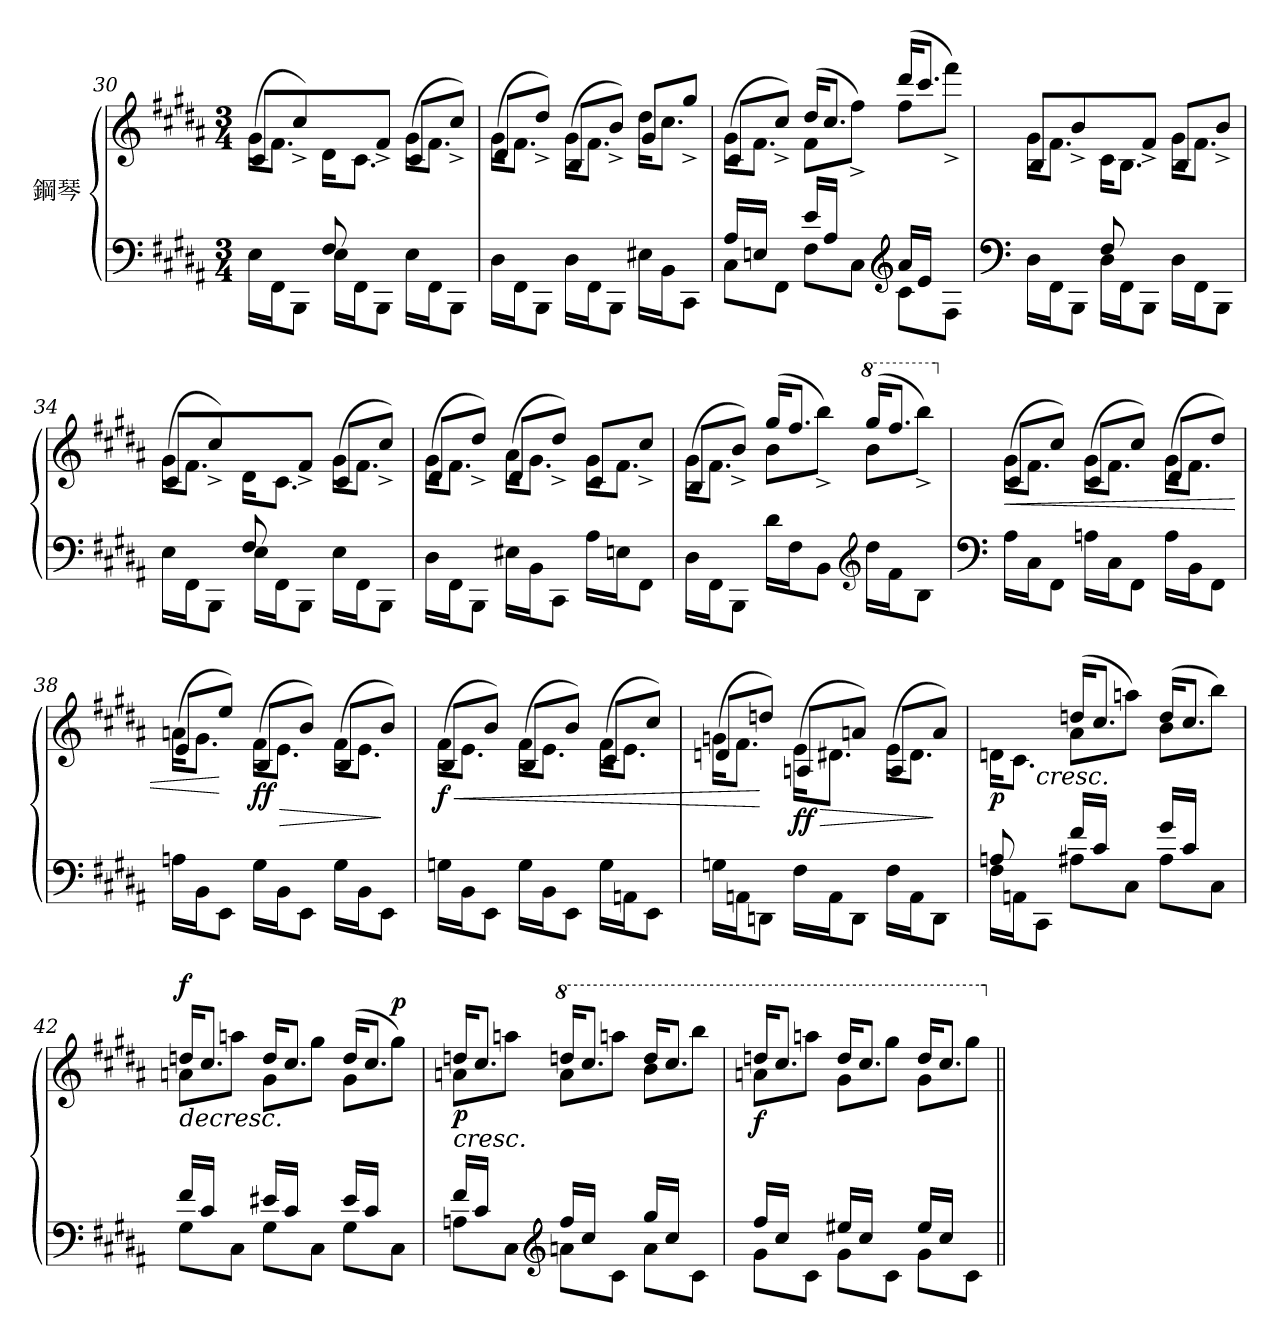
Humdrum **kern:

**kern	**kern	**dynam
*part1	*part1	*part1
*staff2	*staff1	*staff1/2
*I"鋼琴	*	*
*clefF4	*clefG2	*
*k[f#c#g#d#a#]	*k[f#c#g#d#a#]	*
*M3/4	*M3/4	*
=30	=30	=30
*^	*^	*
4ryy	16E\LL	(<16g#\KL	8c#/L	.
.	16FF#\J	8.f#\J	.	.
.	8BBB\J	.	8cc#^/J)	.
(<8F#/L	16E\LL	16d#\KL	8ryy	.
.	16FF#\J	8.c#\J	.	.
4.ryy	8BBB\J	.	8f#^/J)	.
.	16E\LL	(<16g#\KL	8c#/L	.
.	16FF#\J	8.f#\J	.	.
.	8BBB\J	.	8cc#^/J)	.
*v	*v	*	*	*
=31	=31	=31	=31
16D#\LL	(<16g#\KL	8d#/L	.
16FF#\J	8.f#\J	.	.
8BBB\J	.	8dd#^/J)	.
16D#\LL	(<16g#\KL	8B/L	.
16FF#\J	8.f#\J	.	.
8BBB\J	.	8b^/J)	.
16E#X\LL	16dd#\KL	8g#/L	.
16BB\J	8.cc#\J	.	.
8CC#\J	.	8gg#^/J	.
=32	=32	=32	=32
*^	*	*	*
8C#\L	(<16A#/LL	(<16g#\KL	8c#/L	.
.	16En/JJ	8.f#\J	.	.
8FF#\J	8ryy	.	8cc#^/J)	.
8F#\L	(<16e/LL	(>16dd#/KL	8f#\L	.
.	16A#/JJ	8.cc#/J	.	.
8C#\J	8ryy	.	8ff#^\J)	.
*clefG2	*	*	*	*
8c#\L	(<16a#/LL	(>16ddd#/KL	8ff#\L	.
.	16e/JJ	8.ccc#/J	.	.
*	*	*MM86	*	*
8F#\J	8ryy	.	8fff#^\J)	.
!!LO:LB:g=z	!!
=33	=33	=33	=33	=33
*clefF4	*	*	*	*
*	*	*MM144	*	*
4ryy	16D#\LL	16g#\KL	8B/L	.
.	16FF#\J	8.f#\J	.	.
.	8BBB\J	.	8b^/J)	.
(<8F#/L	16D#\LL	16c#\KL	8ryy	.
.	16FF#\J	8.B\J	.	.
4.ryy	8BBB\J	.	8f#^/J)	.
.	16D#\LL	16g#\KL	8B/L	.
.	16FF#\J	8.f#\J	.	.
.	8BBB\J	.	8b^/J)	.
=34	=34	=34	=34	=34
4ryy	16E\LL	(<16g#\KL	8c#/L	.
.	16FF#\J	8.f#\J	.	.
.	8BBB\J	.	8cc#^/J)	.
(<8F#/L	16E\LL	16d#\KL	8ryy	.
.	16FF#\J	8.c#\J	.	.
4.ryy	8BBB\J	.	8f#^/J)	.
.	16E\LL	(<16g#\KL	8c#/L	.
.	16FF#\J	8.f#\J	.	.
.	8BBB\J	.	8cc#^/J)	.
*v	*v	*	*	*
=35	=35	=35	=35
16D#\LL	(<16g#\KL	8d#/L	.
16FF#\J	8.f#\J	.	.
8BBB\J	.	8dd#^/J)	.
16E#X\LL	(<16a#\KL	8d#/L	.
16BB\J	8.g#\J	.	.
8CC#\J	.	8dd#^/J)	.
16A#\LL	16g#\KL	8c#/L	.
16En\J	8.f#\J	.	.
8FF#\J	.	8cc#^/J)	.
=36	=36	=36	=36
16D#\LL	(<16g#\KL	8B/L	.
16FF#\J	8.f#\J	.	.
8BBB\J	.	8b^/J)	.
16d#\LL	(>16gg#/KL	8b\L	.
16F#\J	8.ff#/J	.	.
8BB\J	.	8bb^\J)	.
*clefG2	*	*	*
*	*8va	*	*
16dd#\LL	(>16ggg#/KL	8bb\L	.
16f#\J	8.fff#/J	.	.
*	*MM86	*	*
8B\J	.	8bbb^\J)	.
!!LO:LB:g=z	!!
=37	=37	=37	=37
*clefF4	*	*	*
*	*X8va	*	*
*	*MM144	*	*
!	!	!	!LO:HP:b
16A#\LL	(<16g#\KL	8c#/L	<
16C#\J	8.f#\J	.	.
8FF#\J	.	8cc#/J)	.
16An\LL	(<16g#\KL	8c#/L	.
16C#\J	8.f#\J	.	.
8FF#\J	.	8cc#/J)	.
16A\LL	(<16g#\KL	8d#/L	.
16BB\J	8.f#\J	.	.
8FF#\J	.	8dd#/J)	.
=38	=38	=38	=38
16An\LL	(<16an\KL	8e/L	.
16BB\J	8.g#\J	.	.
8EE\J	.	8ee/J)	[
!	!	!	!LO:HP:b
!	!	!	!LO:DY:n=1:b
16G#\LL	(<16f#\KL	8B/L	> ff
16BB\J	8.e\J	.	.
8EE\J	.	8b/J)	.
16G#\LL	(<16f#\KL	8B/L	.
16BB\J	8.e\J	.	.
8EE\J	.	8b/J)	]
=39	=39	=39	=39
!	!	!	!LO:HP:b
!	!	!	!LO:DY:n=1:b
16Gn\LL	(<16f#\KL	8B/L	< f
16BB\J	8.e\J	.	.
8EE\J	.	8b/J)	.
16G\LL	(<16f#\KL	8B/L	.
16BB\J	8.e\J	.	.
8EE\J	.	8b/J)	.
16G\LL	(<16f#\KL	8c#/L	.
16AAn\J	8.e\J	.	.
8EE\J	.	8cc#/J)	.
=40	=40	=40	=40
16Gn\LL	(<16gn\KL	8dn/L	.
16AAn\J	8.f#\J	.	.
8DDn\J	.	8ddn/J)	[
!	!	!	!LO:HP:b
!	!	!	!LO:DY:n=1:b
16F#\LL	(<16e\KL	8An/L	> ff
16AA\J	8.d#X\J	.	.
8DD\J	.	8an/J)	.
16F#\LL	(<16e\KL	8A/L	.
16AA\J	8.d#\J	.	.
8DD\J	.	8a/J)	]
!!LO:LB:g=z	!!
=41	=41	=41	=41
*^	*	*	*
*	*^	*	*	*
!	!	!	!	!	!LO:DY:b
(<8An/L	16F#\LL	4ryy	16dn\KL	8ryy	p
.	16AAn\J	.	8.c#\J	.	.
!	!	!	!	!	!LO:HP:b
2ryy	8CC#\J	.	.	8an/J)	<
.	8A#\L	(>16f#/LL	(>16ddn/KL	8a\L	.
.	.	16c#/JJ	8.cc#/J	.	.
.	8C#\J	8ryy	.	8aan\J)	.
.	8A#\L	(>16g#/LL	(>16dd/KL	8b\L	.
.	.	16c#/JJ	8.cc#/J	.	.
8ryy	8C#\J	8ryy	.	8bb\J)	.
=42	=42	=42	=42	=42	=42
!	!	!	!	!	!LO:HP:b
!	!	!	!	!	!LO:DY:n=1:a
*	*v	*v	*	*	*
8G#\L	(>16f#/LL	16ddn/KL	8an\L	> f
.	16c#/JJ	8.cc#/J	.	.
8C#\J	8ryy	.	8aan\J)	.
8G#\L	(>16e#X/LL	16dd/KL	8g#\L	.
.	16c#/JJ	8.cc#/J	.	.
8C#\J	8ryy	.	8gg#\J)	.
8G#\L	(>16e#/LL	(>16dd/KL	8g#\L	.
.	16c#/JJ	8.cc#/J	.	.
!	!	!	!	!LO:DY:n=2:a
8C#\J	8ryy	.	8gg#\J)	[ p
=43	=43	=43	=43	=43
!	!	!	!	!LO:HP:b
!	!	!	!	!LO:DY:n=1:b
8An\L	(>16f#/LL	16ddn/KL	8an\L	< p
.	16c#/JJ	8.cc#/J	.	.
8C#\J	8ryy	.	8aan\J)	.
*clefG2	*	*	*	*
*	*	*8va	*	*
8an\L	(>16ff#/LL	16dddn/KL	8aa\L	.
.	16cc#/JJ	8.ccc#/J	.	.
8c#\J	8ryy	.	8aaan\J)	.
8a\L	(>16gg#/LL	16ddd/KL	8bb\L	.
.	16cc#/JJ	8.ccc#/J	.	.
8c#\J	8ryy	.	8bbb\J)	.
*v	*v	*	*	*
*	*v	*v	*
.	.	]
=44	=44	=44
*^	*^	*
!	!	!	!	!LO:DY:b
8g#\L	16ff#/LL	16dddn/KL	8aan\L	f
.	16cc#/JJ	8.ccc#/J	.	.
8c#\J	8ryy	.	8aaan\J)	.
8g#\L	16ee#X/LL	16ddd/KL	8gg#\L	.
.	16cc#/JJ	8.ccc#/J	.	.
8c#\J	8ryy	.	8ggg#\J)	.
8g#\L	16ee#/LL	16ddd/KL	8gg#\L	.
.	16cc#/JJ	8.ccc#/J	.	.
8c#\J	8ryy	.	8ggg#\J)	[
*	*	*X8va	*	*
*v	*v	*	*	*
*	*v	*v	*
=||	=||	=||
*-	*-	*-
